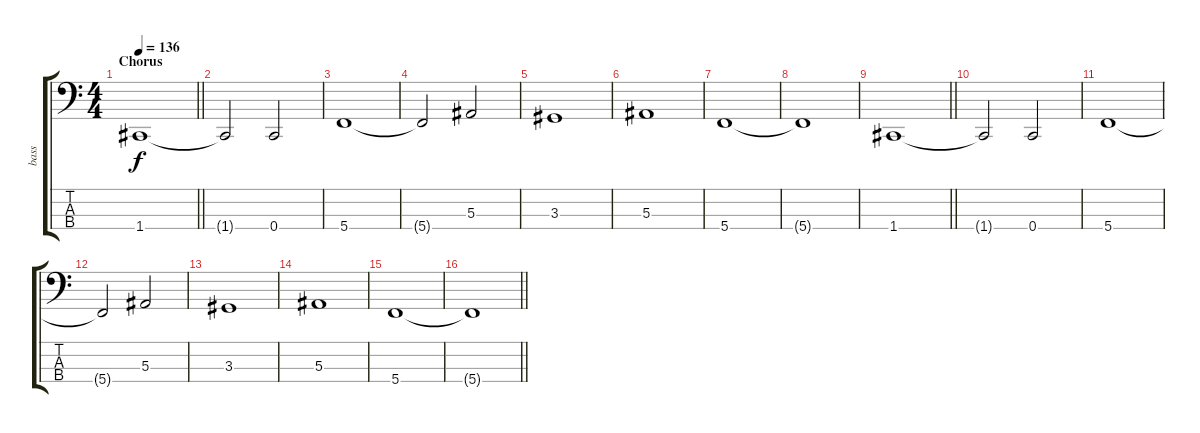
\track ("bass" "bass") {instrument electricbasspick}
\staff {score tabs}
\tuning (Eb2 Bb1 F1 C1) {hide}
\ts (4 4)
\section ("" "Chorus")
\tempo 136
\clef f4
\barLineRight lightlight
\ks c
1.4.1{dy f} |
1.4{t}.2 0.4.2 |
5.4.1 |
5.4{t}.2 5.3.2 |
3.3.1 |
5.3.1 |
5.4.1 |
5.4{t}.1 |
\barLineRight lightlight
1.4.1 |
1.4{t}.2 0.4.2 |
5.4.1 |
5.4{t}.2 5.3.2 |
3.3.1 |
5.3.1 |
5.4.1 |
\barLineRight lightlight
5.4{t}.1
